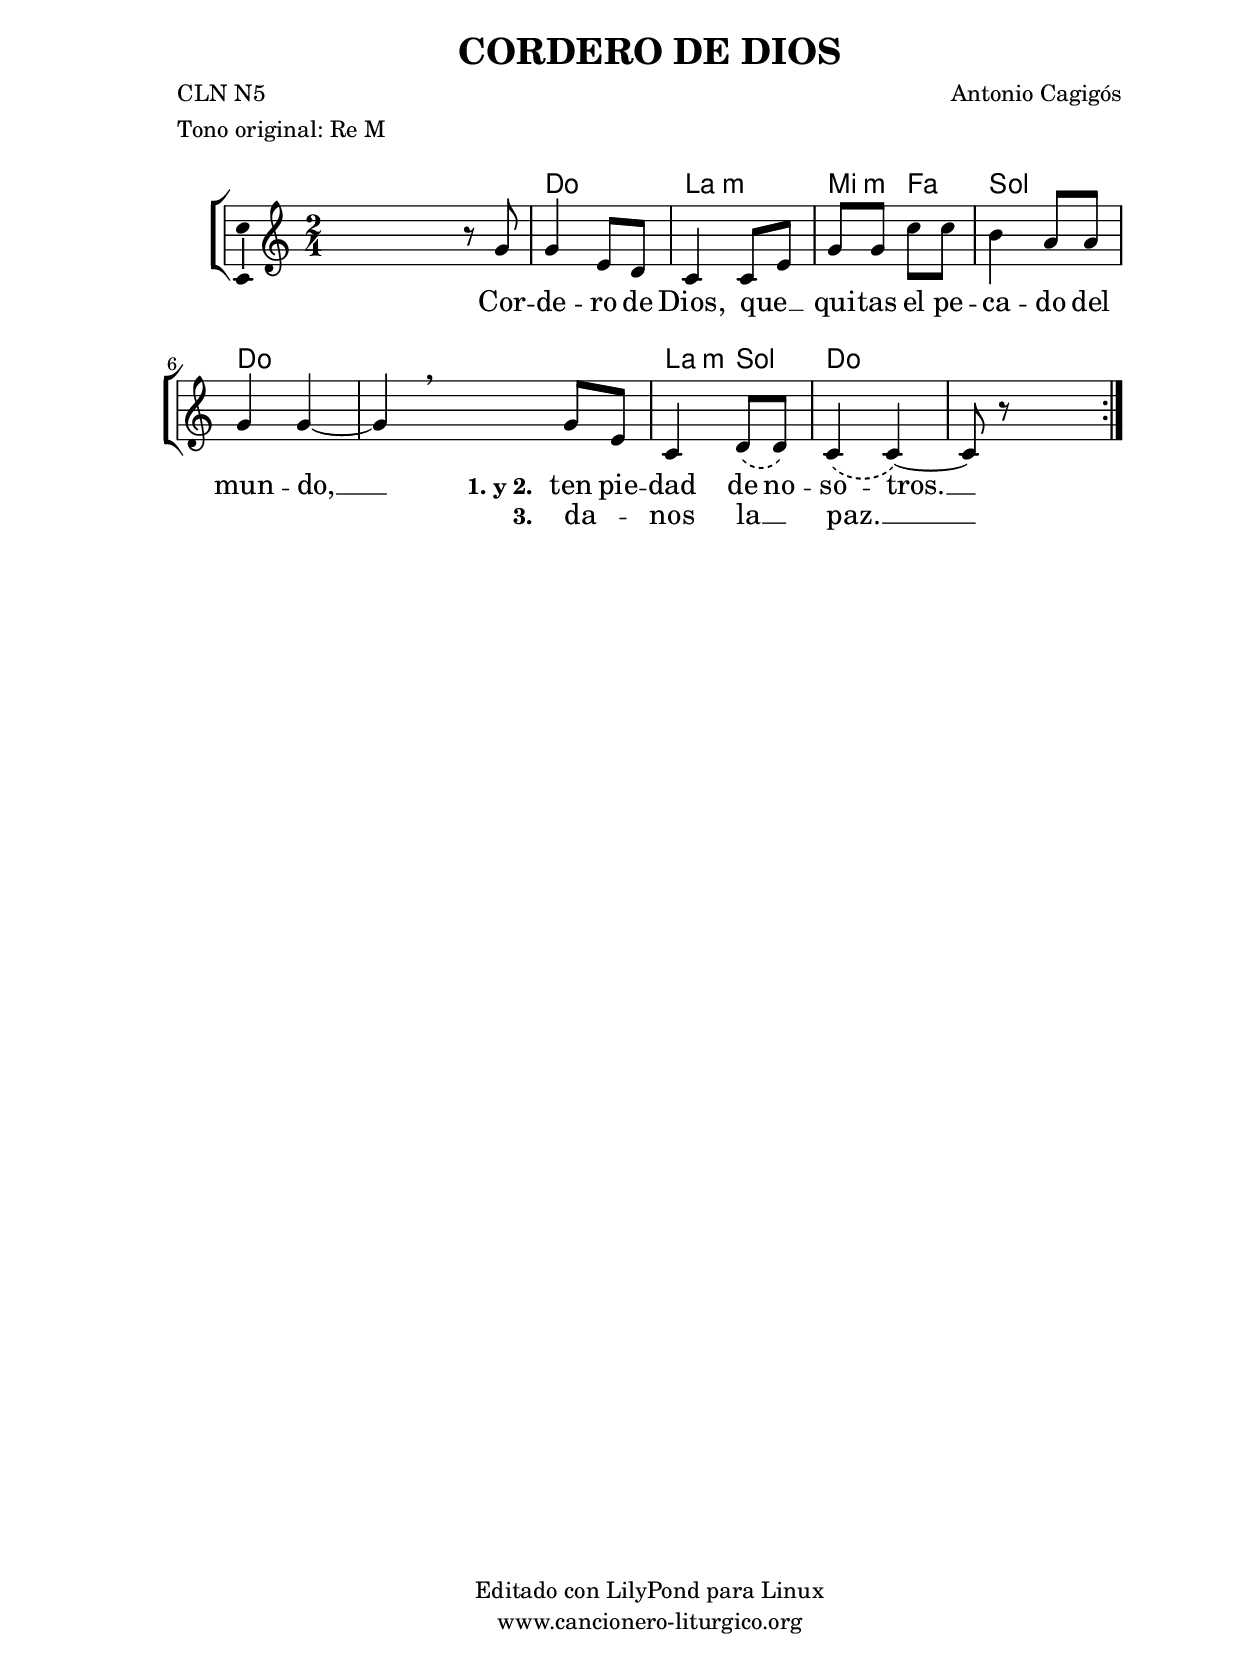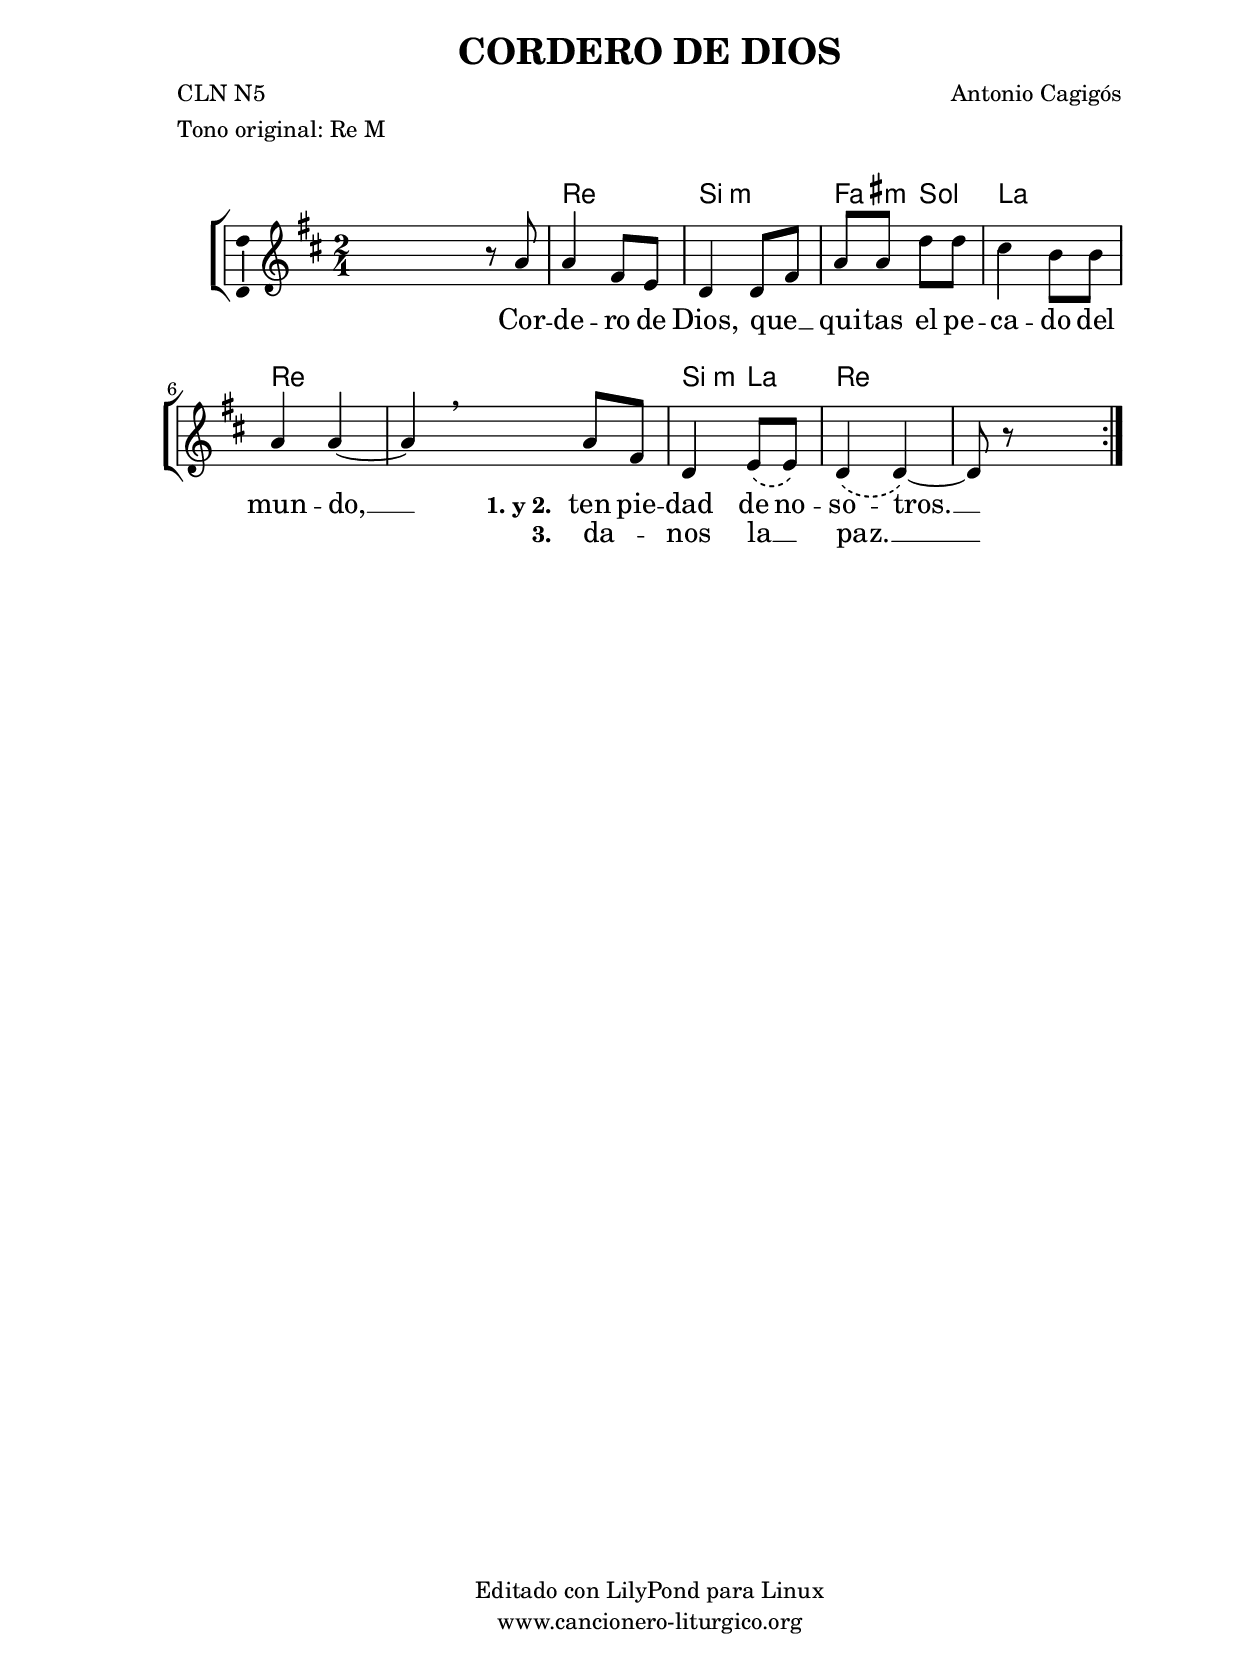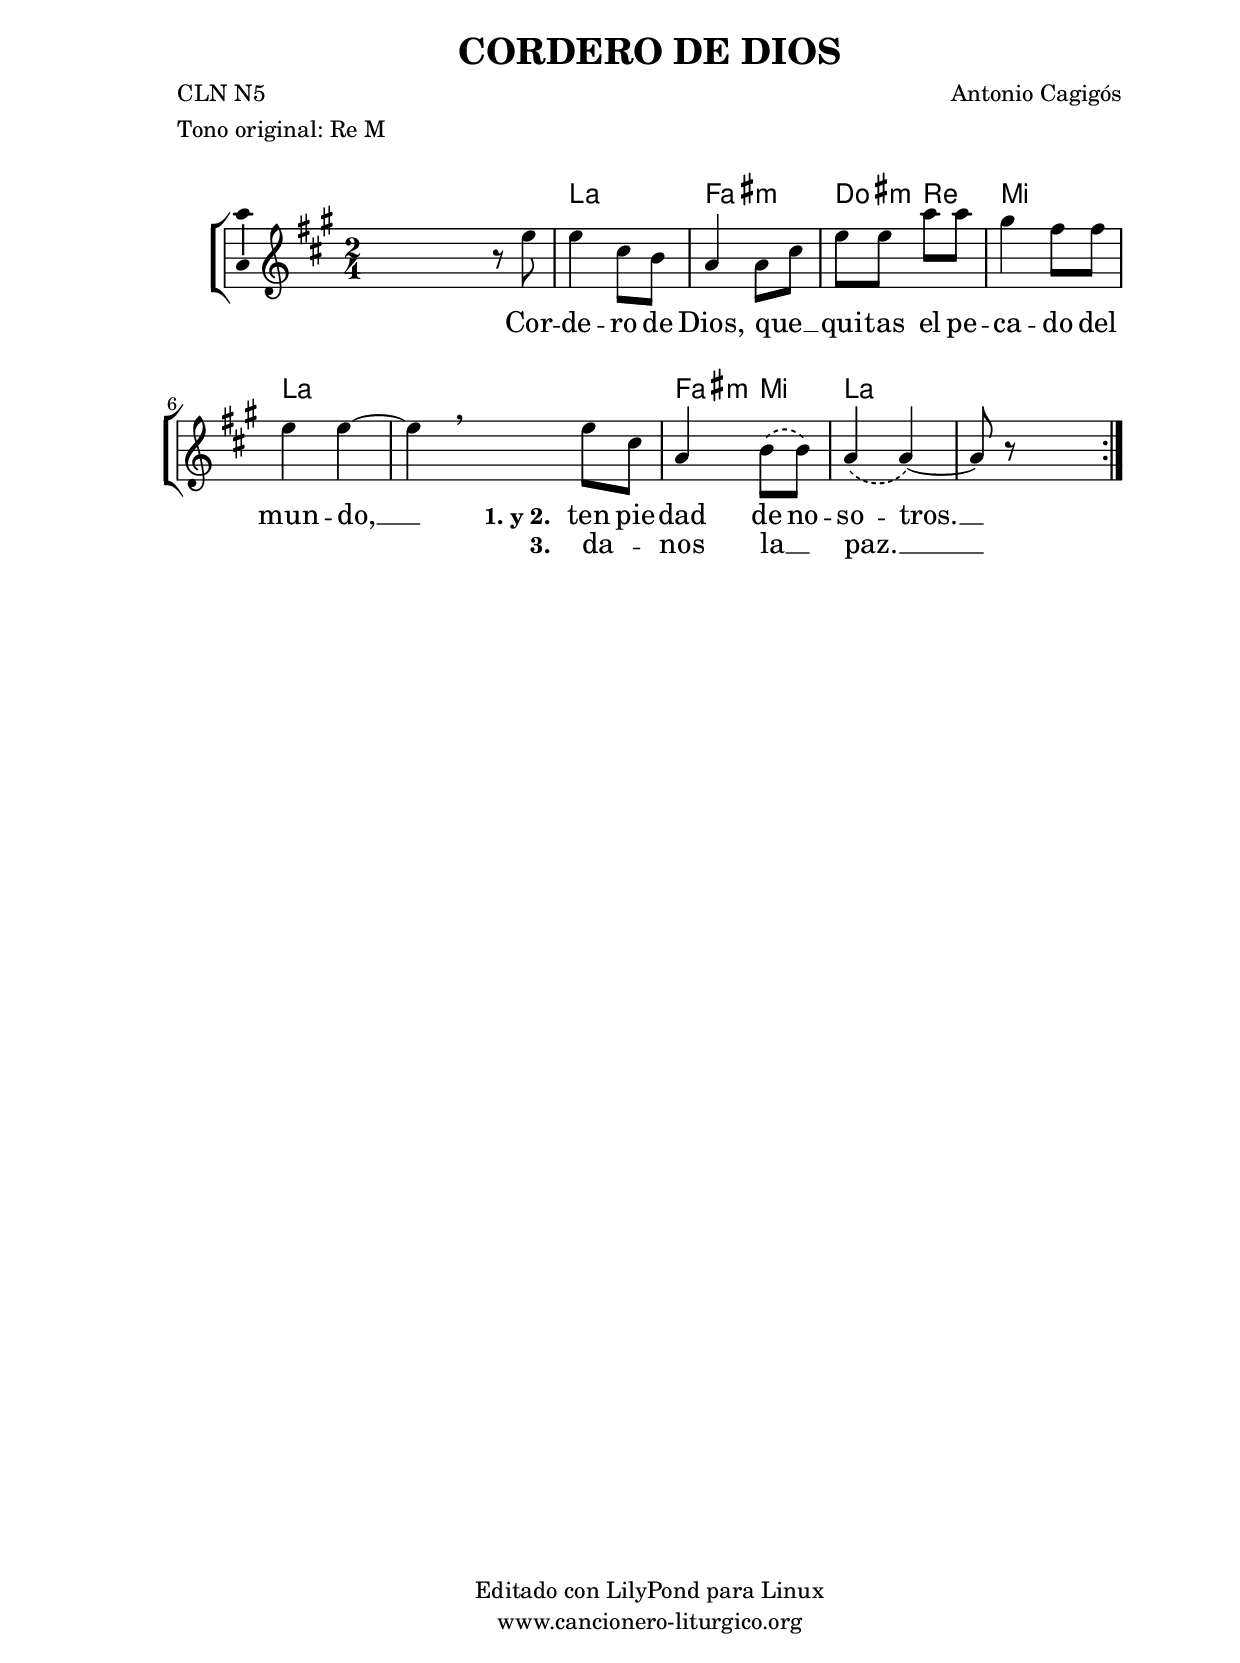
%
%para convertir .midi en .wav:
%timidity filename.midi -Ow -o finename.wav
%
%
%Para convertir de .wav a .mp3:
%lame -h -m j filename.wav
%
%
%para escuchar el midi:
%timidity nombrefichero.midi
%


%versión de lilypond para la que se ha escrito esta partitura:
\version "2.16.0"

	%Tamaño papel
	#(set-default-paper-size "a4")
	%Tamaño partitura
	#(set-global-staff-size 20)
	%No responde al pulsar sobre una nota
	#(ly:set-option 'point-and-click #f)

%parámetros del encabezamiento:
\header {
	title = "CORDERO DE DIOS"
	subtitle = ""
	composer = "Antonio Cagigós"
	poet = "CLN N5"
	meter = "Tono original: Re M"
	arranger = ""
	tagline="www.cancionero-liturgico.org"
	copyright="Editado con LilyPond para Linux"
	}

%parámetros asociados al papel:
\paper  {
	oddHeaderMarkup = \markup {\fill-line { \on-the-fly #not-first-page \fromproperty #'header:title \on-the-fly #not-first-page \fromproperty #'header:composer }}
	evenHeaderMarkup = \markup {\fill-line { \fromproperty #'header:composer \fromproperty #'header:title }}
	#(set-paper-size "a4")
	print-page-number = ##f
	first-page-number = 1
	print-first-page-number = ##f
%	head-separation = 3.0 \cm
	top-margin = 2.0 \cm
	bottom-margin = 0.5\cm
%%%	bottom-margin = -2.0\cm
	left-margin = 3.0 \cm
	line-width = 16.0 \cm 
	indent = 8\mm
	interscoreline = 2.\mm
	between-system-space = 15\mm
%	para que las partituras no llenen la hoja:
	ragged-bottom = ##t
%	idem para la última hoja:
	ragged-last-bottom = ##f
%	para que las partituras llenen el ancho del papel:
	ragged-last = ##f
	after-title-space = 2.5 \cm
%page-count=1
%system-count=8

	%Flexible Vertical Spacing
%	markup-markup-spacing =
%	#'((basic-distance . 15) (minimum-distance . 15) (padding . 3))
	markup-system-spacing =
	#'((basic-distance . 15) (minimum-distance . 15) (padding . 3))
	system-system-spacing =
	#'((basic-distance . 15) (minimum-distance . 15) (padding . 3))
	score-system-spacing =
	#'((basic-distance . 15) (minimum-distance . 15) (padding . 5))
%	top-system-spacing = % header
%	#'((basic-distance . 8) (minimum-distance . 0) (padding . 0))
%	top-markup-spacing =
%	#'((basic-distance . 20) (minimum-distance . 20) (padding . 0))
	last-bottom-spacing = % footer
	#'((basic-distance . 5) (minimum-distance . 5) (padding . 0))
%	score-markup-spacing =
%	#'((basic-distance . 16) (minimum-distance . 13) (padding . 0))

	}


%parámetros que afectan a toda la partitura:
global =  {
	%clave de sol (G):
	\clef G
	%armadura:
	\transpose d c
	\key d \major
	\tempo 4=100
	\set Score.tempoHideNote = ##t
	}


acordes = {
	\italianChords
	\chordmode {
	\transpose d c
{

s2
d2 b:m fis4:m g a2 d s s b4:m a4 d s 


	}
	}
}

melodia = 
\transpose d c
{
	\relative c''{
	\time 2/4
%%%\set Score.timing = ##f

\phrasingSlurDashed

s4 r8 a8
a4 fis8 e
d4 d8 fis
a8 a d d
cis4 b8 b
\break
a4 a~
a4 \breathe s4 \once \override Staff.BarLine  #'stencil = ##f s4 a8 fis
d4 e8 \(e\)
d4\( d\)~
d8 r8 s4

	\bar ":|"
	}
	}


texto = \lyricmode {
Cor -- de -- ro de Dios,
que __ _ qui -- tas el pe -- ca -- do del mun -- do, __
\set stanza =#"1. y 2. " ten pie -- dad de no -- so -- tros. __

	}

textodos = \lyricmode {
\skip 1 \skip 1 \skip 1 \skip 1
\skip 1 \skip 1 \skip 1 \skip 1
\skip 1 \skip 1 \skip 1 \skip 1
\skip 1 \skip 1 \skip 1 \skip 1
ten pie -- dad de no -- so -- tros. __
	}

textotres = \lyricmode {
\skip 1 \skip 1 \skip 1 \skip 1
\skip 1 \skip 1 \skip 1 \skip 1
\skip 1 \skip 1 \skip 1 \skip 1
\skip 1 \skip 1 \skip 1 \skip 1
\set stanza =#"3. " da -- _ nos la __ _ paz. __ _
	}

acordesStaff = \context ChordNames = acordesStaff <<
	\set chordChanges = ##f
	\acordes
	>>


vozStaff = \context Voice = vozStaff
\with {\consists "Ambitus_engraver"}
<<
%	\set Staff.instrumentName = ""
%	\set Staff.shortInstrumentName = ""
%	\set Staff.midiInstrument = #"clarinet"
%	\set Staff.midiInstrument = #"cello"
%	\set Staff.midiInstrument = #"flute"
	\set Staff.midiInstrument = #"electric guitar (jazz)"
%	\set Staff.midiInstrument = #"english horn"
%	\set Staff.midiInstrument = #"violin"
%	\set Staff.midiInstrument = #"glockenspiel"
	\set Staff.midiMinimumVolume = #0.7
	\set Staff.midiMaximumVolume = #0.9
	\global
	\melodia
	>>

textoStaff = \context Lyrics = textoStaff <<
	\lyricsto vozStaff \texto
	>>

textodosStaff = \context Lyrics = textodosStaff <<
	\lyricsto vozStaff \textodos
	>>

textotresStaff = \context Lyrics = textotresStaff <<
	\lyricsto vozStaff \textotres
	>>


\book {
	\score {
		\context ChoirStaff {
			\override StaffGroup.SystemStartBracket #'collapse-height = #1
			\override Score.SystemStartBar #'collapse-height = #1
			<<
			\acordesStaff
			\vozStaff
			\textoStaff
%%%%%			\textodosStaff
			\textotresStaff
			>>
		}
		\layout {
	    		\context {
				\Lyrics
				\override LyricText #'font-size = #2
				}
	   		 \context {
				\Score
				\override StaffSymbol #'staff-space = #(magstep +3)
				}
			}
		}
	\score {
		\unfoldRepeats
		\context ChoirStaff {
			<<
			\acordesStaff
			\vozStaff
			>>
		}
		\midi {
	  		\context {
	  			\Score
				tempoWholesPerMinute = #(ly:make-moment 70 4)
				}
			}
		}
	}



#(define output-suffix "C")
\book {
	\score {
		\context ChoirStaff {
			\override StaffGroup.SystemStartBracket #'collapse-height = #1
			\override Score.SystemStartBar #'collapse-height = #1
\transpose c d
			<<
			\acordesStaff
			\vozStaff
			\textoStaff
%%%%%			\textodosStaff
			\textotresStaff
			>>
		}
		\layout {
	    		\context {
				\Lyrics
				\override LyricText #'font-size = #2
				}
	   		 \context {
				\Score
				\override StaffSymbol #'staff-space = #(magstep +3)
				}
			}
		}
	}

#(define output-suffix "S")
\book {
	\score {
		\context ChoirStaff {
			\override StaffGroup.SystemStartBracket #'collapse-height = #1
			\override Score.SystemStartBar #'collapse-height = #1
\transpose c a
			<<
			\acordesStaff
			\vozStaff
			\textoStaff
%%%%%			\textodosStaff
			\textotresStaff
			>>
		}
		\layout {
	    		\context {
				\Lyrics
				\override LyricText #'font-size = #2
				}
	   		 \context {
				\Score
				\override StaffSymbol #'staff-space = #(magstep +3)
				}
			}
		}
	}


